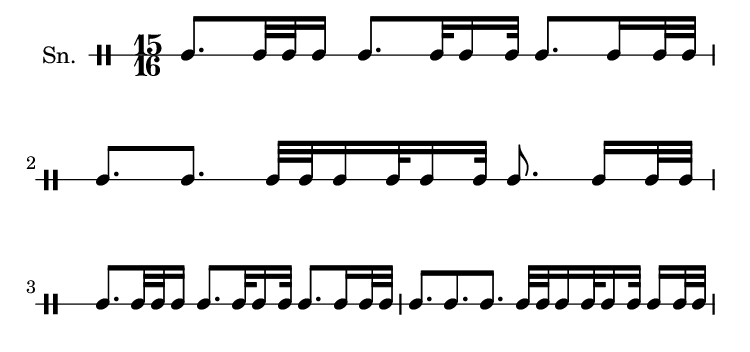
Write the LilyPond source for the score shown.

\version "2.18.2"
#(set! paper-alist (cons '("my size" . (cons (* 5 in) (* 3 in))) paper-alist))

\paper {
  indent = 0\mm
  line-width = 110\mm
  oddHeaderMarkup = ""
  evenHeaderMarkup = ""
  oddFooterMarkup = ""
  evenFooterMarkup = ""
  #(set-paper-size "my size")
}
notes = \drummode {
  \stemUp \time 15/16  tomml8. [ tomml32 tomml32 tomml16 ] tomml8. [ tomml32 tomml16 tomml32 ] tomml8. [ tomml16 tomml32 tomml32 ] tomml8. [ tomml8. ] tomml32 [ tomml32 tomml16 tomml32 tomml16 tomml32 ] tomml8. tomml16 [ tomml32 tomml32 ] tomml8. [ tomml32 tomml32 tomml16 ] tomml8. [ tomml32 tomml16 tomml32 ] tomml8. [ tomml16 tomml32 tomml32 ] tomml8. [ tomml8. tomml8. ] tomml32 [ tomml32 tomml16 tomml32 tomml16 tomml32 ] tomml16 [ tomml32 tomml32 ]}

\score {
  <<
    \new DrumStaff \with {
      \override StaffSymbol.line-count = #1
      \override BarLine.bar-extent = #'(-1 . 1)
      \override Slur.transparent = ##t
\override StemTremolo #'slope = #0.5
\override StemTremolo #'beam-thickness = #0.25
\override StemTremolo #'beam-width = #1.75
\override StemTremolo #'Y-offset = #2.25
    } <<
      \set Staff.instrumentName = #"Sn."
      \notes
    >>
  >>
  }

